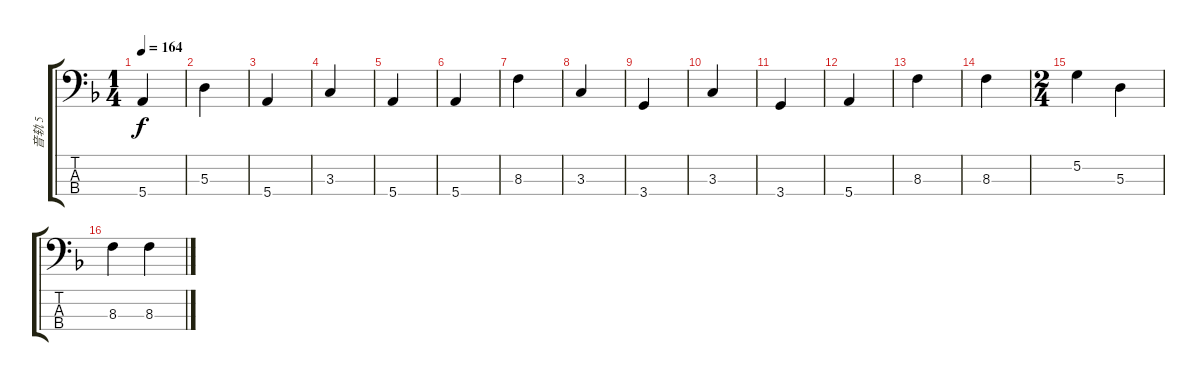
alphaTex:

\track ("音轨 5" "音轨 5") {instrument electricbassfinger}
\staff {score tabs}
\tuning (G2 D2 A1 E1) {hide}
\ts (1 4)
\tempo 164
\clef f4
\ks f
5.4.4{dy f} |
5.3.4 |
5.4.4 |
3.3.4 |
5.4.4 |
5.4.4 |
8.3.4 |
3.3.4 |
3.4.4 |
3.3.4 |
3.4.4 |
5.4.4 |
8.3.4 |
8.3.4 |
\ts (2 4)
5.2.4 5.3.4 |
8.3.4 8.3.4
